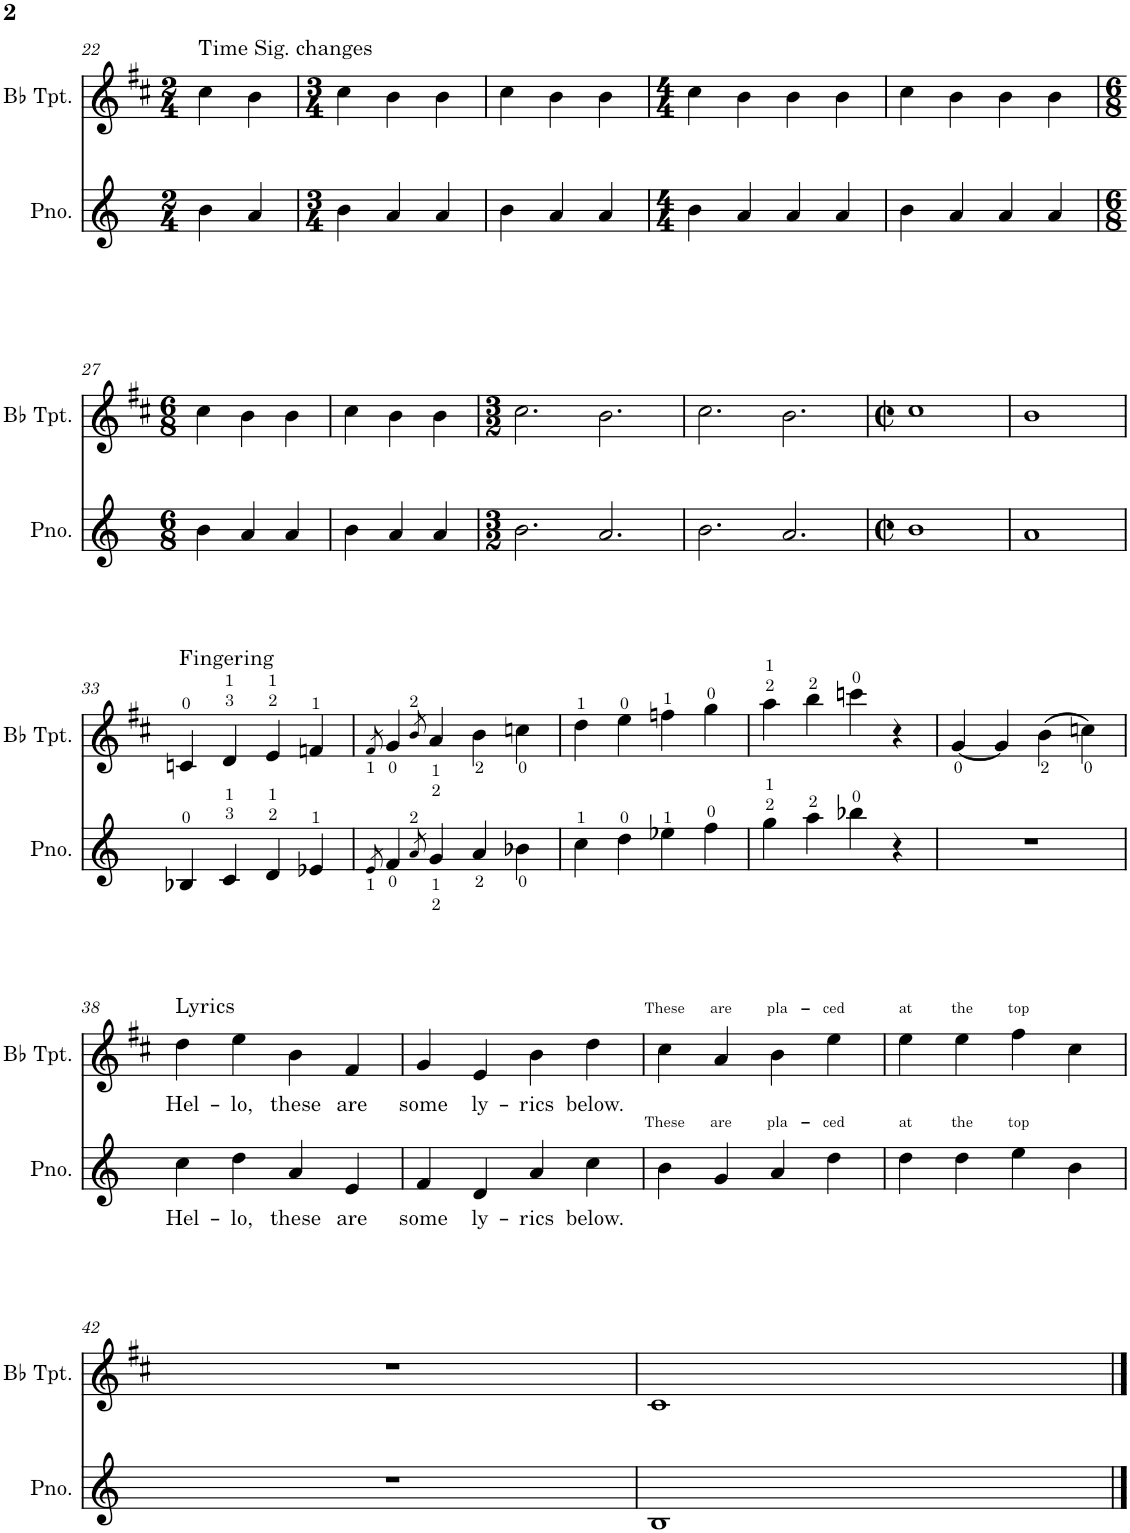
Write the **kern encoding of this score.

**kern	**text	**kern	**text
*part2	*part2	*part1	*part1
*staff2	*staff2	*staff1	*staff1
*I"Piano	*	*I"Bb Trumpet	*
*I'Pno.	*	*I'Bb Tpt.	*
!!LO:PB:g=z
*clefG2	*	*clefG2	*
*	*	*Trd1c2	*
*k[]	*	*k[f#c#]	*
*M2/4	*	*M2/4	*
=22	=22	=22	=22
!	!	!LO:TX:a:t=Time Sig. changes	!
4b\	.	4cc#\	.
4a/	.	4b\	.
=23	=23	=23	=23
*M3/4	*	*M3/4	*
4b\	.	4cc#\	.
4a/	.	4b\	.
4a/	.	4b\	.
=24	=24	=24	=24
4b\	.	4cc#\	.
4a/	.	4b\	.
4a/	.	4b\	.
=25	=25	=25	=25
*M4/4	*	*M4/4	*
4b\	.	4cc#\	.
4a/	.	4b\	.
4a/	.	4b\	.
4a/	.	4b\	.
=26	=26	=26	=26
4b\	.	4cc#\	.
4a/	.	4b\	.
4a/	.	4b\	.
4a/	.	4b\	.
!!LO:LB:g=z
=27	=27	=27	=27
*M6/8	*	*M6/8	*
4b\	.	4cc#\	.
4a/	.	4b\	.
4a/	.	4b\	.
=28	=28	=28	=28
4b\	.	4cc#\	.
4a/	.	4b\	.
4a/	.	4b\	.
=29	=29	=29	=29
*M3/2	*	*M3/2	*
2.b\	.	2.cc#\	.
2.a/	.	2.b\	.
=30	=30	=30	=30
2.b\	.	2.cc#\	.
2.a/	.	2.b\	.
=31	=31	=31	=31
*M2/2	*	*M2/2	*
*met(c|)	*	*met(c|)	*
1b	.	1cc#	.
=32	=32	=32	=32
1a	.	1b	.
!!LO:LB:g=z
=33	=33	=33	=33
!	!	!LO:TX:a:t=Fingering	!
4B-X/	.	4cn/	.
4c/	.	4d/	.
4d/	.	4e/	.
4e-X/	.	4fn/	.
=34	=34	=34	=34
8qe</	.	8qf#</	.
4f</	.	4g</	.
8qa/	.	8qb/	.
4g</	.	4a</	.
4a</	.	4b<\	.
4b-X<\	.	4ccn<\	.
=35	=35	=35	=35
4cc\	.	4dd\	.
4dd\	.	4ee\	.
4ee-X\	.	4ffn\	.
4ff\	.	4gg\	.
=36	=36	=36	=36
4gg\	.	4aa\	.
4aa\	.	4bb\	.
4bb-X\	.	4cccn\	.
4r	.	4r	.
=37	=37	=37	=37
1r	.	[4g</	.
.	.	4g/]	.
.	.	(4b<\	.
.	.	4ccn<\)	.
!!LO:LB:g=z
=38	=38	=38	=38
!	!	!LO:TX:a:t=Lyrics	!
!	!LO:LY:b	!	!LO:LY:b
4cc\	Hel-	4dd\	Hel-
!	!LO:LY:b	!	!LO:LY:b
4dd\	-lo,	4ee\	-lo,
!	!LO:LY:b	!	!LO:LY:b
4a/	these	4b\	these
!	!LO:LY:b	!	!LO:LY:b
4e/	are	4f#/	are
=39	=39	=39	=39
!	!LO:LY:b	!	!LO:LY:b
4f/	some	4g/	some
!	!LO:LY:b	!	!LO:LY:b
4d/	ly-	4e/	ly-
!	!LO:LY:b	!	!LO:LY:b
4a/	-rics	4b\	-rics
!	!LO:LY:b	!	!LO:LY:b
4cc\	below.	4dd\	below.
=40	=40	=40	=40
!	!LO:LY:a	!	!LO:LY:a
4b\	These	4cc#\	These
!	!LO:LY:a	!	!LO:LY:a
4g/	are	4a/	are
!	!LO:LY:a	!	!LO:LY:a
4a/	pla-	4b\	pla-
!	!LO:LY:a	!	!LO:LY:a
4dd\	-ced	4ee\	-ced
=41	=41	=41	=41
!	!LO:LY:a	!	!LO:LY:a
4dd\	at	4ee\	at
!	!LO:LY:a	!	!LO:LY:a
4dd\	the	4ee\	the
!	!LO:LY:a	!	!LO:LY:a
4ee\	top	4ff#\	top
4b\	.	4cc#\	.
!!LO:LB:g=z
=42	=42	=42	=42
1r	.	1r	.
=43	=43	=43	=43
1B	.	1c#	.
==	==	==	==
*-	*-	*-	*-
